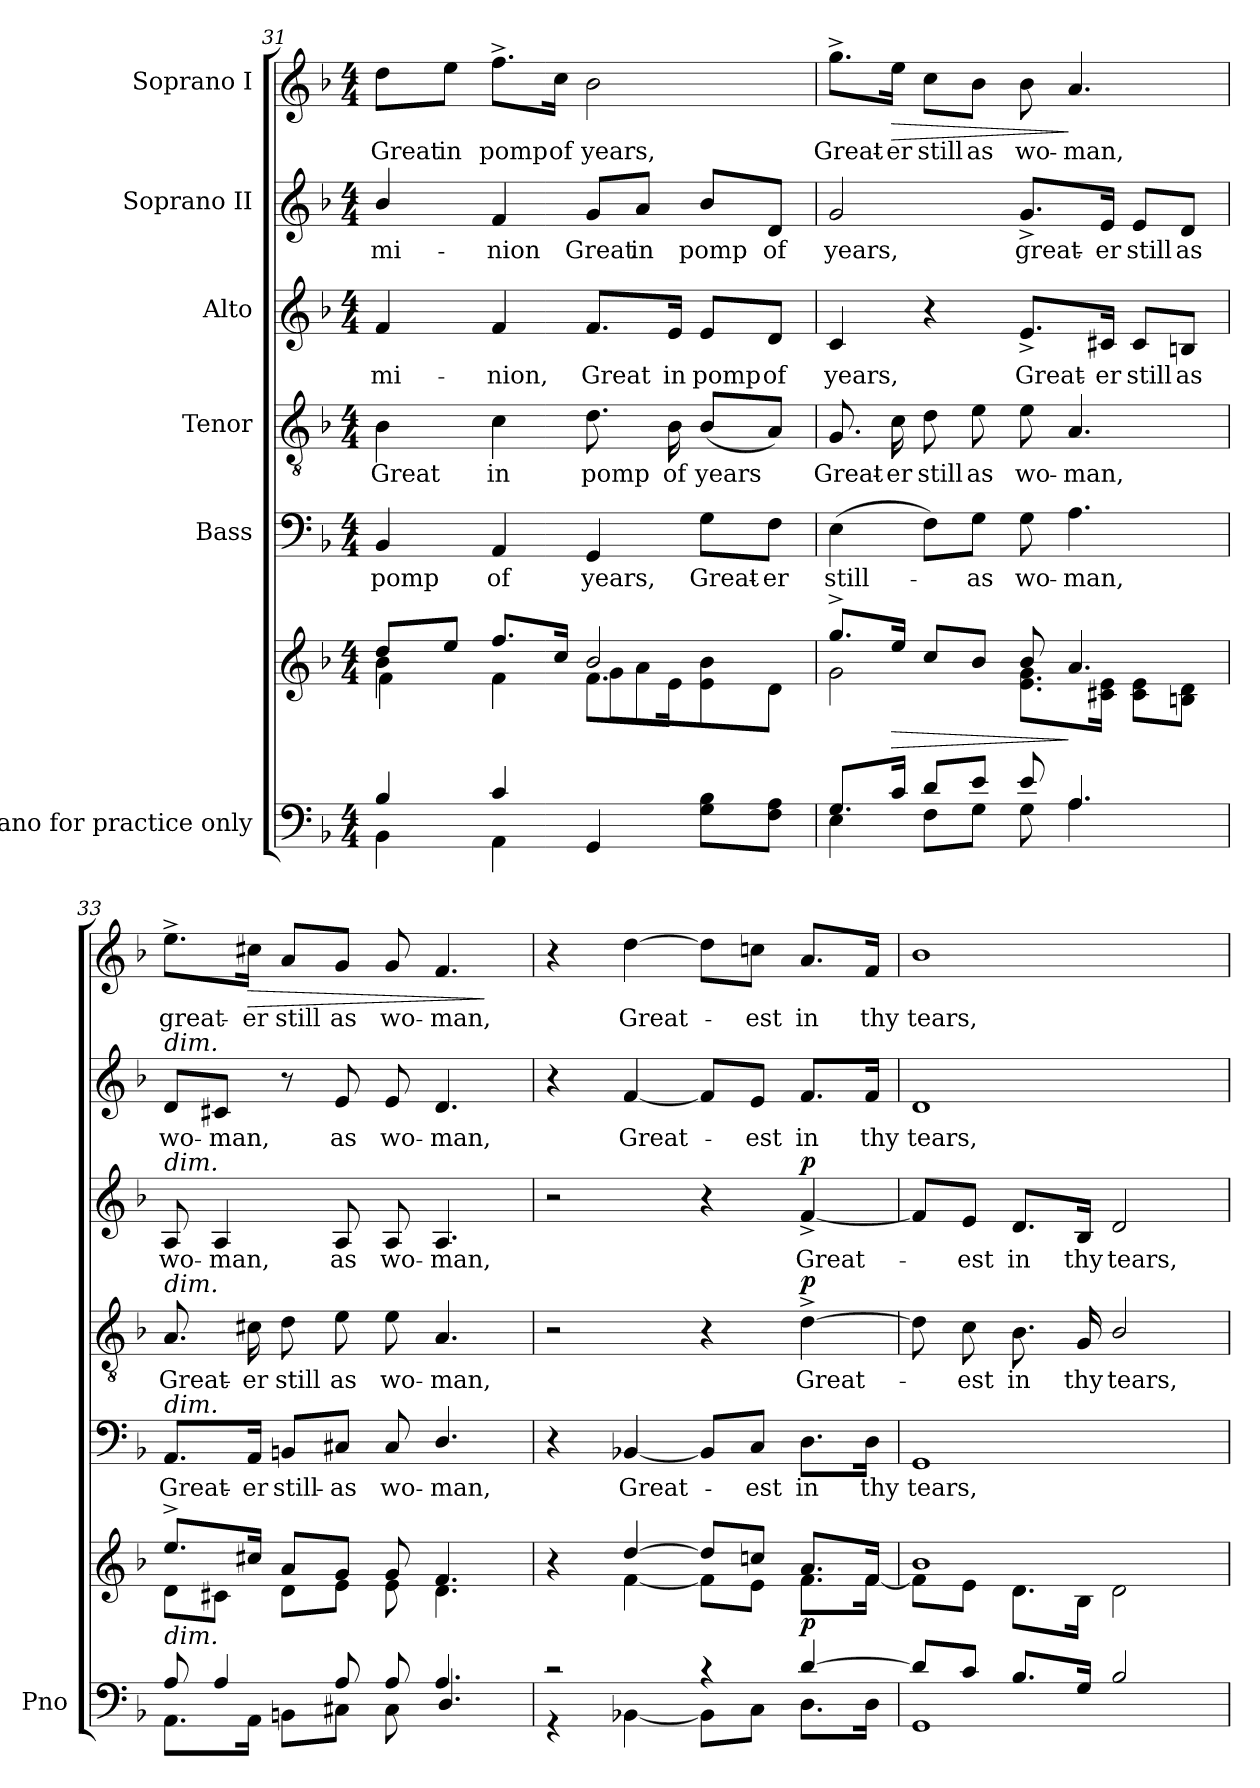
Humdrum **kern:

**kern	**kern	**dynam	**kern	**text	**dynam	**kern	**text	**dynam	**kern	**text	**dynam	**kern	**text	**dynam	**kern	**text	**dynam
*part6	*part6	*part6	*part5	*part5	*part5	*part4	*part4	*part4	*part3	*part3	*part3	*part2	*part2	*part2	*part1	*part1	*part1
*staff7	*staff6	*staff6/7	*staff5	*staff5	*staff5	*staff4	*staff4	*staff4	*staff3	*staff3	*staff3	*staff2	*staff2	*staff2	*staff1	*staff1	*staff1
*I"Piano for practice only	*	*	*I"Bass	*	*	*I"Tenor	*	*	*I"Alto	*	*	*I"Soprano II	*	*	*I"Soprano I	*	*
*I'Pno	*	*	*	*	*	*	*	*	*	*	*	*	*	*	*	*	*
*clefF4	*clefG2	*	*clefF4	*	*	*clefGv2	*	*	*clefG2	*	*	*clefG2	*	*	*clefG2	*	*
*k[b-]	*k[b-]	*	*k[b-]	*	*	*k[b-]	*	*	*k[b-]	*	*	*k[b-]	*	*	*k[b-]	*	*
*M4/4	*M4/4	*	*M4/4	*	*	*M4/4	*	*	*M4/4	*	*	*M4/4	*	*	*M4/4	*	*
=31	=31	=31	=31	=31	=31	=31	=31	=31	=31	=31	=31	=31	=31	=31	=31	=31	=31
*^	*^	*	*	*	*	*	*	*	*	*	*	*	*	*	*	*	*
*	*	*	*^	*	*	*	*	*	*	*	*	*	*	*	*	*	*	*	*
*	*	*	*	*^	*	*	*	*	*	*	*	*	*	*	*	*	*	*	*	*
4B-/	4BB-\	8dd/L	4b-\	4f\	2ryy	.	4BB-/	pomp	.	4B-\	Great	.	4f/	-mi-	.	4b-/	-mi-	.	8dd\L	Great	.
.	.	8ee/J	.	.	.	.	.	.	.	.	.	.	.	.	.	.	.	.	8ee\J	in	.
4c/	4AA\	8.ff/L	4ryy	4f\	.	.	4AA/	of	.	4c\	in	.	4f/	-nion,	.	4f/	-nion	.	8.ff^\L	pomp	.
.	.	16cc/Jk	.	.	.	.	.	.	.	.	.	.	.	.	.	.	.	.	16cc\Jk	of	.
4GG/	2ryy	8.f\L	8g\L	2ryy	2b-/	.	4GG/	years,	.	8.d\	pomp	.	8.f/L	Great	.	8g/L	Great	.	2b-\	years,	.
.	.	.	8a\	.	.	.	.	.	.	.	.	.	.	.	.	8a/J	in	.	.	.	.
.	.	16e\Jk	.	.	.	.	.	.	.	16B-\	of	.	16e/Jk	in	.	.	.	.	.	.	.
8G\ 8B-\L	.	4ryy	8e\ 8b-\	.	.	.	8G\L	Great-	.	(8B-/L	years	.	8e/L	pomp	.	8b-/L	pomp	.	.	.	.
8F\ 8A\J	.	.	8d\J	.	.	.	8F\J	-er	.	8A/J)	.	.	8d/J	of	.	8d/J	of	.	.	.	.
*	*	*	*v	*v	*v	*	*	*	*	*	*	*	*	*	*	*	*	*	*	*	*
=32	=32	=32	=32	=32	=32	=32	=32	=32	=32	=32	=32	=32	=32	=32	=32	=32	=32	=32	=32
8.G/L	4E\	8.gg^/L	2g\	.	(4E\	still-	.	8.G/	Great-	.	4c/	years,	.	2g/	years,	.	8.gg^\L	Great-	.
!	!	!	!	!LO:HP:b	!	!	!	!	!	!	!	!	!	!	!	!	!	!	!LO:HP:b
16c/Jk	.	16ee/Jk	.	>	.	.	.	16c\	-er	.	.	.	.	.	.	.	16ee\Jk	-er	>
8d/L	8F\L	8cc/L	.	.	8F\L)	.	.	8d\	still	.	4r	.	.	.	.	.	8cc\L	still	.
8e/J	8G\J	8b-/J	.	.	8G\J	-as	.	8e\	as	.	.	.	.	.	.	.	8b-\J	as	.
8e/	8G\	8b-/	8.e\ 8.g\L	.	8G\	wo-	.	8e\	wo-	.	8.e^>/L	Great-	.	8.g^>/L	great-	.	8b-\	wo-	.
4.A/	4.A\	4.a/	.	]	4.A\	-man,	.	4.A/	-man,	.	.	.	.	.	.	.	4.a/	-man,	]
.	.	.	16c#X\ 16e\Jk	.	.	.	.	.	.	.	16c#X/Jk	-er	.	16e/Jk	-er	.	.	.	.
.	.	.	8c#\ 8e\L	.	.	.	.	.	.	.	8c#/L	still	.	8e/L	still	.	.	.	.
.	.	.	8Bn\ 8d\J	.	.	.	.	.	.	.	8Bn/J	as	.	8d/J	as	.	.	.	.
=33	=33	=33	=33	=33	=33	=33	=33	=33	=33	=33	=33	=33	=33	=33	=33	=33	=33	=33	=33
!	!	!	!	!	!	!	!	!	!	!	!	!	!	!LO:TX:a:i:t=dim.	!	!	!	!	!
!	!	!	!	!	!	!	!	!	!	!	!LO:TX:a:i:t=dim.	!	!	!	!	!	!	!	!
!	!	!	!	!	!	!	!	!LO:TX:a:i:t=dim.	!	!	!	!	!	!	!	!	!	!	!
!	!	!	!	!	!LO:TX:a:i:t=dim.	!	!	!	!	!	!	!	!	!	!	!	!	!	!
!LO:TX:a:i:t=dim.	!	!	!	!	!	!	!	!	!	!	!	!	!	!	!	!	!	!	!
8A/	8.AA\L	8.ee^/L	8d\L	.	8.AA/L	Great-	.	8.A/	Great-	.	8A/	wo-	.	8d/L	wo-	.	8.ee^\L	great-	.
4A/	.	.	8c#X\J	.	.	.	.	.	.	.	4A/	-man,	.	8c#X/J	-man,	.	.	.	.
!	!	!	!	!	!	!	!	!	!	!	!	!	!	!	!	!	!	!	!LO:HP:b
.	16AA\Jk	16cc#X/Jk	.	.	16AA/Jk	-er	.	16c#X\	-er	.	.	.	.	.	.	.	16cc#X\Jk	-er	>
.	8BBn\L	8a/L	8d\L	.	8BBn/L	still-	.	8d\	still	.	.	.	.	8r	.	.	8a/L	still	.
8A/	8C#X\J	8g/J	8e\J	.	8C#X/J	-as	.	8e\	as	.	8A/	as	.	8e/	as	.	8g/J	as	.
8A/	8C#\	8g/	8e\	.	8C#/	wo-	.	8e\	wo-	.	8A/	wo-	.	8e/	wo-	.	8g/	wo-	.
4.A/	4.D/	4.f/	4.d\	.	4.D/	-man,	.	4.A/	-man,	.	4.A/	-man,	.	4.d/	-man,	.	4.f/	-man,	.
*v	*v	*	*	*	*	*	*	*	*	*	*	*	*	*	*	*	*	*	*
*	*v	*v	*	*	*	*	*	*	*	*	*	*	*	*	*	*	*	*
.	.	.	.	.	.	.	.	.	.	.	.	.	.	.	.	.	]
=34	=34	=34	=34	=34	=34	=34	=34	=34	=34	=34	=34	=34	=34	=34	=34	=34	=34
*^	*^	*	*	*	*	*	*	*	*	*	*	*	*	*	*	*	*
2r	4r	4r	4ryy	.	4r	.	.	2r	.	.	2r	.	.	4r	.	.	4r	.	.
!	!	!	!	!LO:DY:b	!	!	!	!	!	!	!	!	!	!	!	!	!	!	!
!	!	!	!	!LO:DY:n=1:b	!	!	!LO:DY:a	!	!	!	!	!	!	!	!	!	!	!	!
!	!	!	!	!	!	!	!LO:DY:n=1:a	!	!	!	!	!	!	!	!	!LO:DY:a	!	!	!
!	!	!	!	!	!	!	!	!	!	!	!	!	!	!	!	!LO:DY:n=1:a	!	!	!LO:DY:a
!	!	!	!	!	!	!	!	!	!	!	!	!	!	!	!	!	!	!	!LO:DY:n=1:a
.	[4BB-X\	[4dd/	[4f\	p other-dynamics	[4BB-X/	Great-	p other-dynamics	.	.	.	.	.	.	[4f/	Great-	p other-dynamics	[4dd\	Great-	p other-dynamics
4r	8BB-\L]	8dd/L]	8f\L]	.	8BB-/L]	.	.	4r	.	.	4r	.	.	8f/L]	.	.	8dd\L]	.	.
.	8C\J	8ccn/J	8e\J	.	8C/J	-est	.	.	.	.	.	.	.	8e/J	-est	.	8ccn\J	-est	.
!	!	!	!	!LO:DY:n=2:a=2	!	!	!	!	!	!LO:DY:a	!	!	!LO:DY:a	!	!	!	!	!	!
[4d/	8.D\L	8.a/L	8.f\L	p	8.D\L	in	.	[4d^>\	Great-	p	[4f^>/	Great-	p	8.f/L	in	.	8.a/L	in	.
.	16D\Jk	16f/Jk	[16f\Jk	.	16D\Jk	thy	.	.	.	.	.	.	.	16f/Jk	thy	.	16f/Jk	thy	.
=35	=35	=35	=35	=35	=35	=35	=35	=35	=35	=35	=35	=35	=35	=35	=35	=35	=35	=35	=35
8d/L]	1GG	1b-	8f\L]	.	1GG	tears,	.	8d\]	.	.	8f/L]	.	.	1d	tears,	.	1b-	tears,	.
8c/J	.	.	8e\J	.	.	.	.	8c\	-est	.	8e/J	-est	.	.	.	.	.	.	.
8.B-/L	.	.	8.d\L	.	.	.	.	8.B-\	in	.	8.d/L	in	.	.	.	.	.	.	.
16G/Jk	.	.	16B-\Jk	.	.	.	.	16G/	thy	.	16B-/Jk	thy	.	.	.	.	.	.	.
2B-/	.	.	2d\	.	.	.	.	2B-/	tears,	.	2d/	tears,	.	.	.	.	.	.	.
*v	*v	*	*	*	*	*	*	*	*	*	*	*	*	*	*	*	*	*	*
*	*v	*v	*	*	*	*	*	*	*	*	*	*	*	*	*	*	*	*
=	=	=	=	=	=	=	=	=	=	=	=	=	=	=	=	=	=
*-	*-	*-	*-	*-	*-	*-	*-	*-	*-	*-	*-	*-	*-	*-	*-	*-	*-
